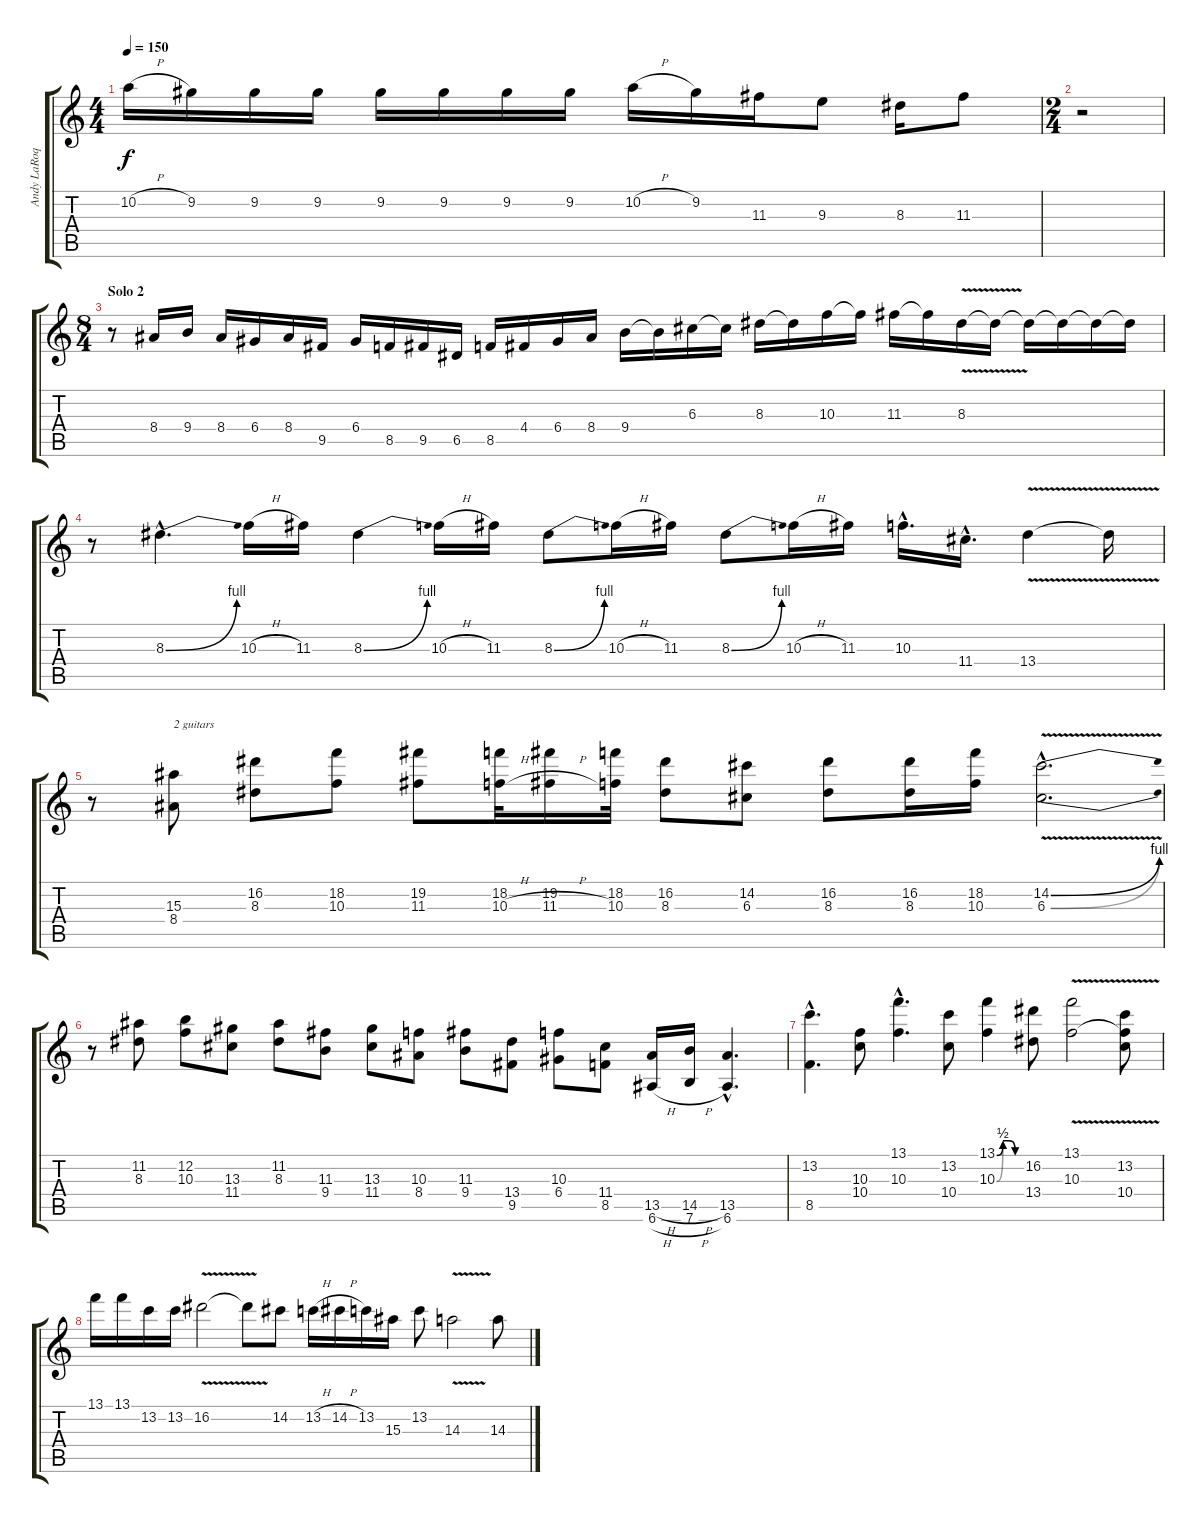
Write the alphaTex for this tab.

\track ("Andy LaRoque - Lead Guitar" "Andy LaRoq") {instrument overdrivenguitar}
\staff {score tabs}
\tuning (E4 B3 G3 D3 A2 E2) {hide}
\ts (4 4)
\tempo 150
\clef g2
\ks c
10.2{h}.16{dy f} 9.2.16 9.2.16 9.2.16 9.2.16 9.2.16 9.2.16 9.2.16 10.2{h}.16 9.2.16 11.3.16 9.3.8 8.3.16 11.3.8 |
\ts (2 4)
r.2 |
\ts (8 4)
\section ("" "Solo 2")
r.8 8.4.16 9.4.16 8.4.16 6.4.16 8.4.16 9.5.16 6.4.16 8.5.16 9.5.16 6.5.16 8.5.16 4.4.16 6.4.16 8.4.16 9.4.16 9.4{t}.16 6.3.16 6.3{t}.16 8.3.16 8.3{t}.16 10.3.16 10.3{t}.16 11.3.16 11.3{t}.16 8.3{v}.16 8.3{t}.16 8.3{t}.16 8.3{t}.16 8.3{t}.16 8.3{t}.16 |
r.8 8.3{be (bend 0 0 60 4) hac}.4{d} 10.3{h}.16 11.3.16 8.3{be (bend 0 0 60 4)}.4 10.3{h}.16 11.3.16 8.3{be (bend 0 0 60 4)}.8 10.3{h}.16 11.3.16 8.3{be (bend 0 0 60 4)}.8 10.3{h}.16 11.3.16 10.3{hac}.16{d} 11.4{hac}.16{d} 13.4{v}.4 13.4{t}.16 |
r.8 (15.3 8.4).8{txt "2 guitars"} (16.2 8.3).8 (18.2 10.3).8 (19.2 11.3).8 (18.2 10.3{h}).32 (19.2 11.3{h}).16 (18.2 10.3).32 (16.2 8.3).8 (14.2 6.3).8 (16.2 8.3).8 (16.2 8.3).16 (18.2 10.3).16 (14.2{be (bend 0 0 60 4) v hac} 6.3{be (bend 0 0 60 4) v hac}).2{d} |
r.8 (11.2 8.3).8 (12.2 10.3).8 (13.3 11.4).8 (11.2 8.3).8 (11.3 9.4).8 (13.3 11.4).8 (10.3 8.4).8 (11.3 9.4).8 (13.4 9.5).8 (10.3 6.4).8 (11.4 8.5).8 (13.5{h} 6.6{h}).16 (14.5{h} 7.6{h}).16 (13.5{hac} 6.6{hac}).4{d} |
\section ("" "")
(13.2{hac} 8.5{hac}).4{d} (10.3 10.4).8 (13.1{hac} 10.3{hac}).4{d} (13.2 10.4).8 (13.1{be (custom 0 0 15 2 30 2 45 0 60 0)} 10.3{be (custom 0 0 15 2 30 2 45 0 60 0)}).4 (16.2 13.4).8 (13.1{v} 10.3{v}).2 (13.2 10.3{t} 10.4).8 |
13.1.16 13.1.16 13.2.16 13.2.16 16.2{v}.2 16.2{t}.8 14.2.8 13.2{h}.16 14.2{h}.16 13.2.16 15.3.16 13.2.8 14.3{v}.2 14.3.8
